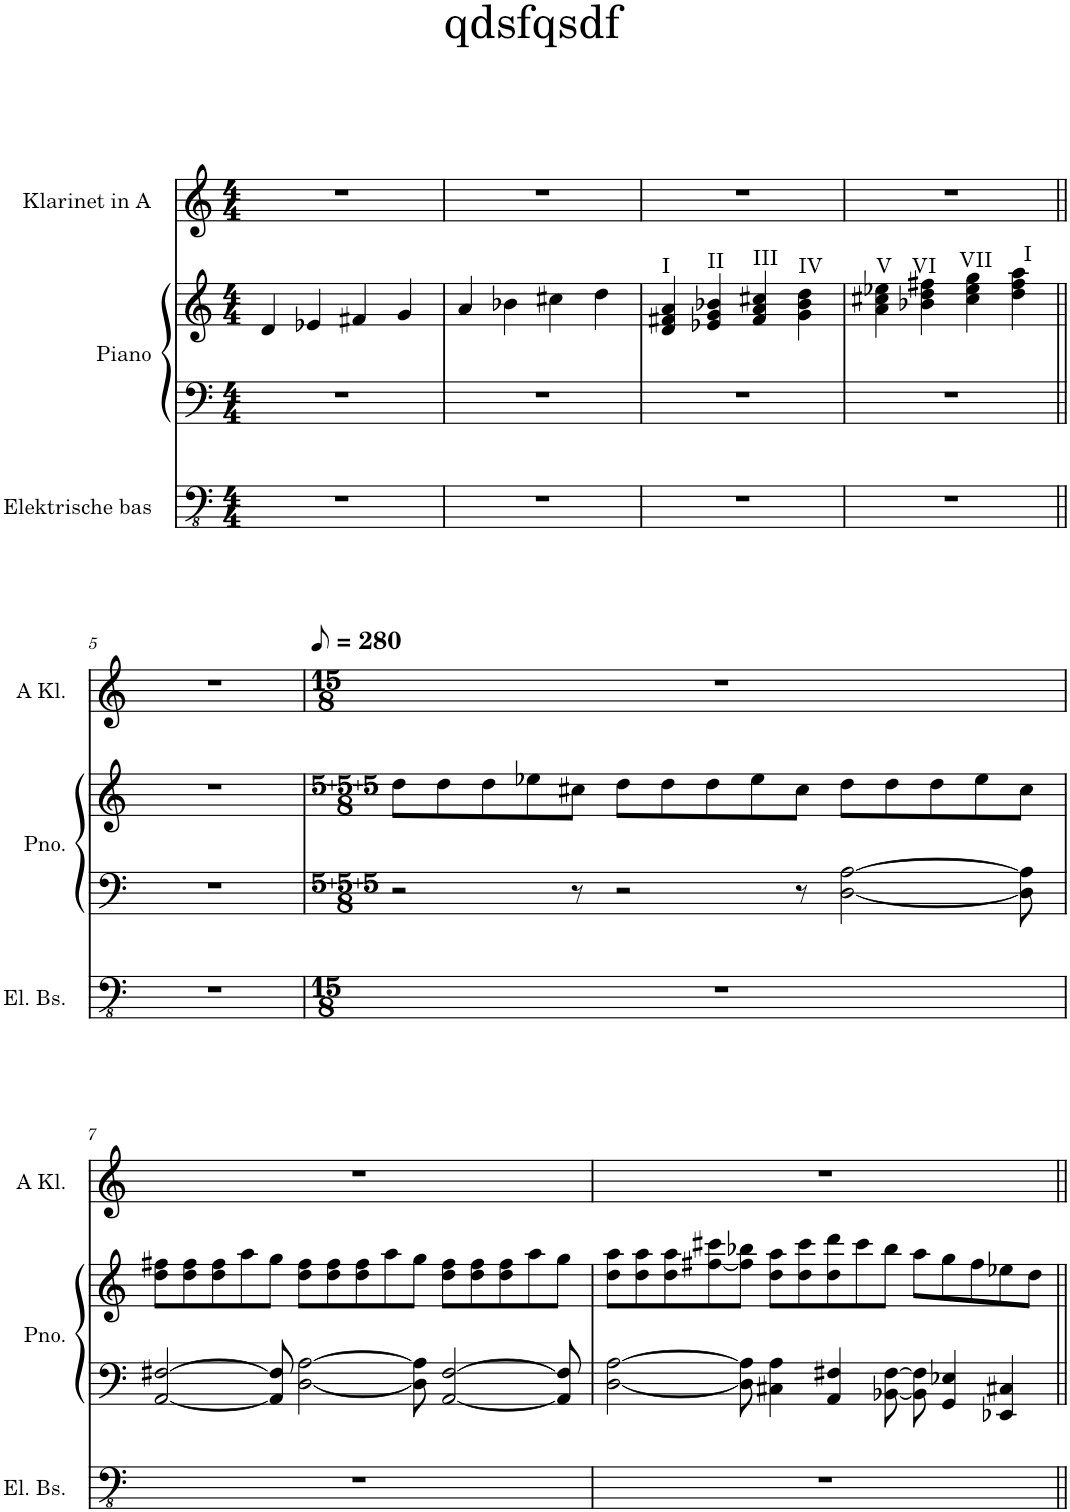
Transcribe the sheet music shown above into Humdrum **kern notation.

**kern	**kern	**kern	**kern
*part3	*part2	*part2	*part1
*staff4	*staff3	*staff2	*staff1
*I"Elektrische bas	*I"Piano	*	*I"Klarinet in A
*I'El. Bs.	*I'Pno.	*	*
*clefFv4	*clefF4	*clefG2	*clefG2
*	*	*	*ITrd1c2
*k[]	*k[]	*k[]	*k[]
*M4/4	*M4/4	*M4/4	*M4/4
=1	=1	=1	=1
1r	1r	4d/	1r
.	.	4e-X/	.
.	.	4f#X/	.
.	.	4g/	.
=2	=2	=2	=2
1r	1r	4a/	1r
.	.	4b-X\	.
.	.	4cc#X\	.
.	.	4dd\	.
=3	=3	=3	=3
!	!	!LO:TX:a:t=I	!
1r	1r	4d/ 4f#X/ 4a/	1r
!	!	!LO:TX:a:t=II	!
.	.	4e-X/ 4g/ 4b-X/	.
!	!	!LO:TX:a:t=III	!
.	.	4f#/ 4a/ 4cc#X/	.
!	!	!LO:TX:a:t=IV	!
.	.	4g\ 4b-\ 4dd\	.
=4	=4	=4	=4
!	!	!LO:TX:a:t=V	!
1r	1r	4a\ 4cc#X\ 4ee-X\	1r
!	!	!LO:TX:a:t=VI	!
.	.	4b-X\ 4dd\ 4ff#X\	.
!	!	!LO:TX:a:t=VII	!
.	.	4cc#\ 4ee-\ 4gg\	.
!	!	!LO:TX:a:t=I	!
.	.	4dd\ 4ff#\ 4aa\	.
!!LO:LB:g=z
=5||	=5||	=5||	=5||
1r	1r	1r	1r
=6	=6	=6	=6
*M15/8	*M5/8+5/8+5/8	*M5/8+5/8+5/8	*M15/8
*	*	*	*MM140
1...r	2r	8dd\L	1...r
.	.	8dd\	.
.	.	8dd\	.
.	.	8ee-X\	.
.	8r	8cc#X\J	.
.	2r	8dd\L	.
.	.	8dd\	.
.	.	8dd\	.
.	.	8ee-\	.
.	8r	8cc#\J	.
.	[2D\ [2A\	8dd\L	.
.	.	8dd\	.
.	.	8dd\	.
.	.	8ee-\	.
.	8D\] 8A\]	8cc#\J	.
!!LO:LB:g=z
=7	=7	=7	=7
1...r	[2AA/ [2F#X/	8dd\ 8ff#X\L	1...r
.	.	8dd\ 8ff#\	.
.	.	8dd\ 8ff#\	.
.	.	8aa\	.
.	8AA/] 8F#/]	8gg\J	.
.	[2D\ [2A\	8dd\ 8ff#\L	.
.	.	8dd\ 8ff#\	.
.	.	8dd\ 8ff#\	.
.	.	8aa\	.
.	8D\] 8A\]	8gg\J	.
.	[2AA/ [2F#/	8dd\ 8ff#\L	.
.	.	8dd\ 8ff#\	.
.	.	8dd\ 8ff#\	.
.	.	8aa\	.
.	8AA/] 8F#/]	8gg\J	.
=8	=8	=8	=8
1...r	[2D\ [2A\	8dd\ 8aa\L	1...r
.	.	8dd\ 8aa\	.
.	.	8dd\ 8aa\	.
.	.	[8ff#X\ 8ccc#X\	.
.	8D\] 8A\]	8ff#\] 8bb-X\J	.
.	4C#X\ 4A\	8dd\ 8aa\L	.
.	.	8dd\ 8ccc#\	.
.	4AA/ 4F#X/	8dd\ 8ddd\	.
.	.	8ccc#\	.
.	[8BB-X\ [8F#\	8bb-\J	.
.	8BB-\] 8F#\]	8aa\L	.
.	4GG/ 4E-X/	8gg\	.
.	.	8ff#\	.
.	4EE-X/ 4C#X/	8ee-X\	.
.	.	8dd\J	.
=||	=||	=||	=||
*-	*-	*-	*-
